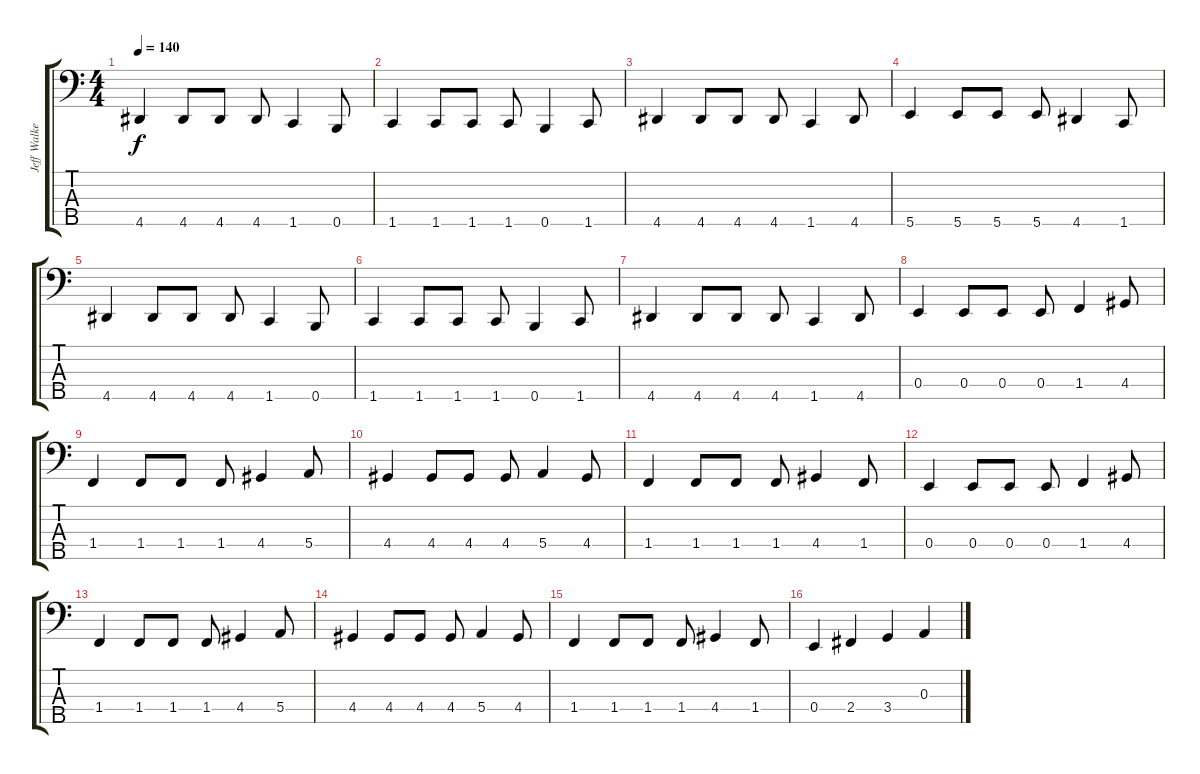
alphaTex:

\track ("Jeff Walker" "Jeff Walke") {instrument electricbasspick}
\staff {score tabs}
\tuning (G2 D2 A1 E1 B0) {hide}
\ts (4 4)
\tempo 140
\clef f4
\ks c
4.5.4{dy f} 4.5.8 4.5.8 4.5.8 1.5.4 0.5.8 |
1.5.4 1.5.8 1.5.8 1.5.8 0.5.4 1.5.8 |
4.5.4 4.5.8 4.5.8 4.5.8 1.5.4 4.5.8 |
5.5.4 5.5.8 5.5.8 5.5.8 4.5.4 1.5.8 |
4.5.4 4.5.8 4.5.8 4.5.8 1.5.4 0.5.8 |
1.5.4 1.5.8 1.5.8 1.5.8 0.5.4 1.5.8 |
4.5.4 4.5.8 4.5.8 4.5.8 1.5.4 4.5.8 |
0.4.4 0.4.8 0.4.8 0.4.8 1.4.4 4.4.8 |
1.4.4 1.4.8 1.4.8 1.4.8 4.4.4 5.4.8 |
4.4.4 4.4.8 4.4.8 4.4.8 5.4.4 4.4.8 |
1.4.4 1.4.8 1.4.8 1.4.8 4.4.4 1.4.8 |
0.4.4 0.4.8 0.4.8 0.4.8 1.4.4 4.4.8 |
1.4.4 1.4.8 1.4.8 1.4.8 4.4.4 5.4.8 |
4.4.4 4.4.8 4.4.8 4.4.8 5.4.4 4.4.8 |
1.4.4 1.4.8 1.4.8 1.4.8 4.4.4 1.4.8 |
0.4.4 2.4.4 3.4.4 0.3.4
